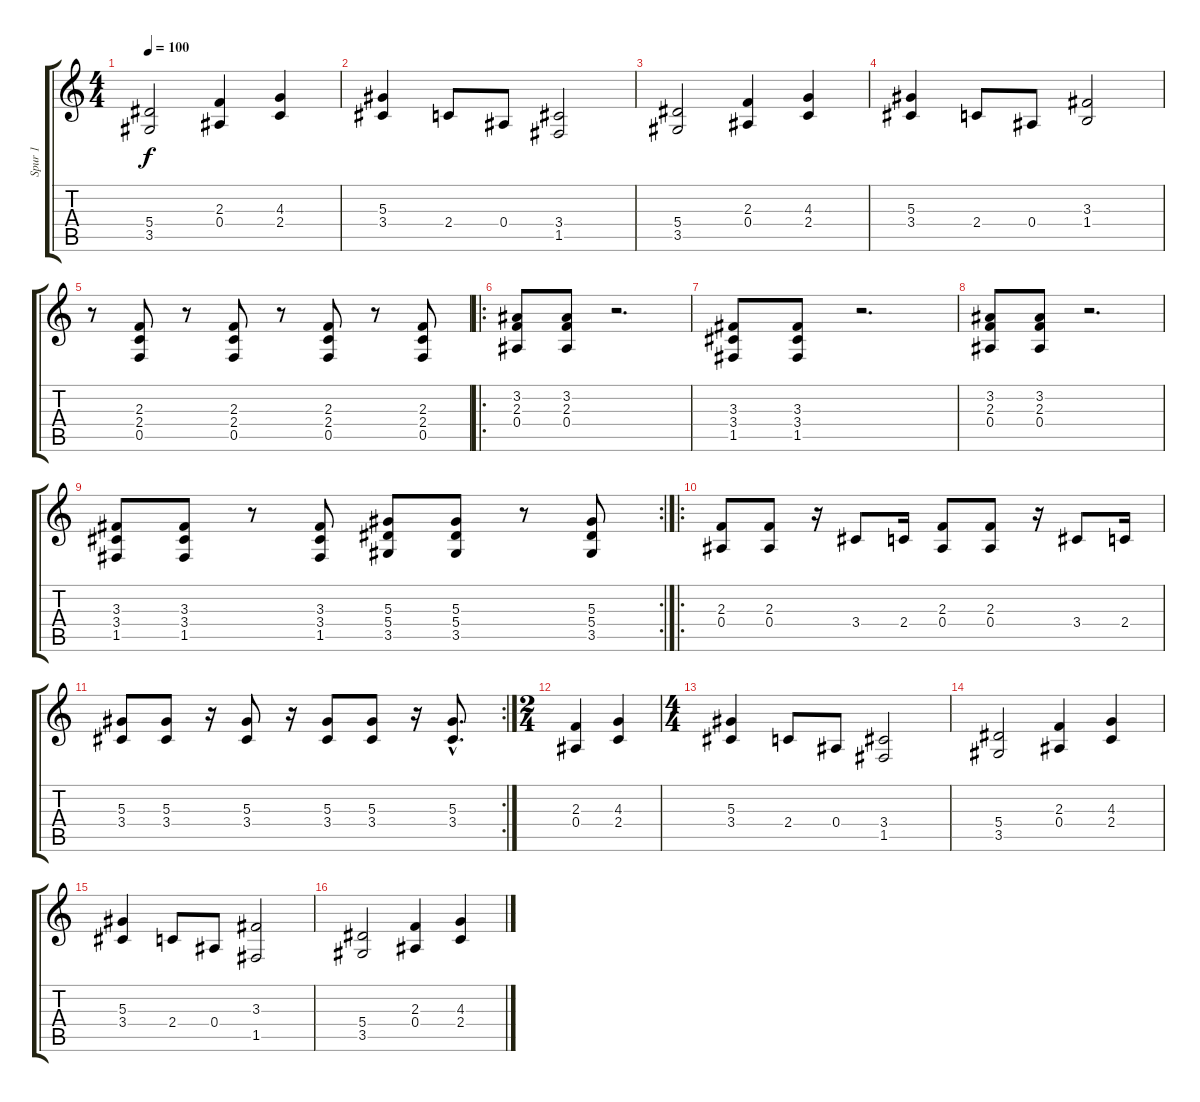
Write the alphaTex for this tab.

\track ("Spur 1" "Spur 1") {instrument distortionguitar}
\staff {score tabs}
\tuning (C4 G3 Eb3 Bb2 F2 C2) {hide}
\ts (4 4)
\tempo 100
\clef g2
\ks c
(5.4 3.5).2{dy f} (2.3 0.4).4 (4.3 2.4).4 |
(5.3 3.4).4 2.4.8 0.4.8 (3.4 1.5).2 |
(5.4 3.5).2 (2.3 0.4).4 (4.3 2.4).4 |
(5.3 3.4).4 2.4.8 0.4.8 (3.3 1.4).2 |
r.8 (2.3 2.4 0.5).8 r.8 (2.3 2.4 0.5).8 r.8 (2.3 2.4 0.5).8 r.8 (2.3 2.4 0.5).8 |
\ro
(3.2 2.3 0.4).8 (3.2 2.3 0.4).8 r.2{d} |
(3.3 3.4 1.5).8 (3.3 3.4 1.5).8 r.2{d} |
(3.2 2.3 0.4).8 (3.2 2.3 0.4).8 r.2{d} |
\rc 2
(3.3 3.4 1.5).8 (3.3 3.4 1.5).8 r.8 (3.3 3.4 1.5).8 (5.3 5.4 3.5).8 (5.3 5.4 3.5).8 r.8 (5.3 5.4 3.5).8 |
\ro
(2.3 0.4).8 (2.3 0.4).8 r.16 3.4.8 2.4.16 (2.3 0.4).8 (2.3 0.4).8 r.16 3.4.8 2.4.16 |
\rc 2
(5.3 3.4).8 (5.3 3.4).8 r.16 (5.3 3.4).8 r.16 (5.3 3.4).8 (5.3 3.4).8 r.16 (5.3{hac} 3.4{hac}).8{d} |
\ts (2 4)
(2.3 0.4).4 (4.3 2.4).4 |
\ts (4 4)
(5.3 3.4).4 2.4.8 0.4.8 (3.4 1.5).2 |
(5.4 3.5).2 (2.3 0.4).4 (4.3 2.4).4 |
(5.3 3.4).4 2.4.8 0.4.8 (3.3 1.5).2 |
(5.4 3.5).2 (2.3 0.4).4 (4.3 2.4).4
